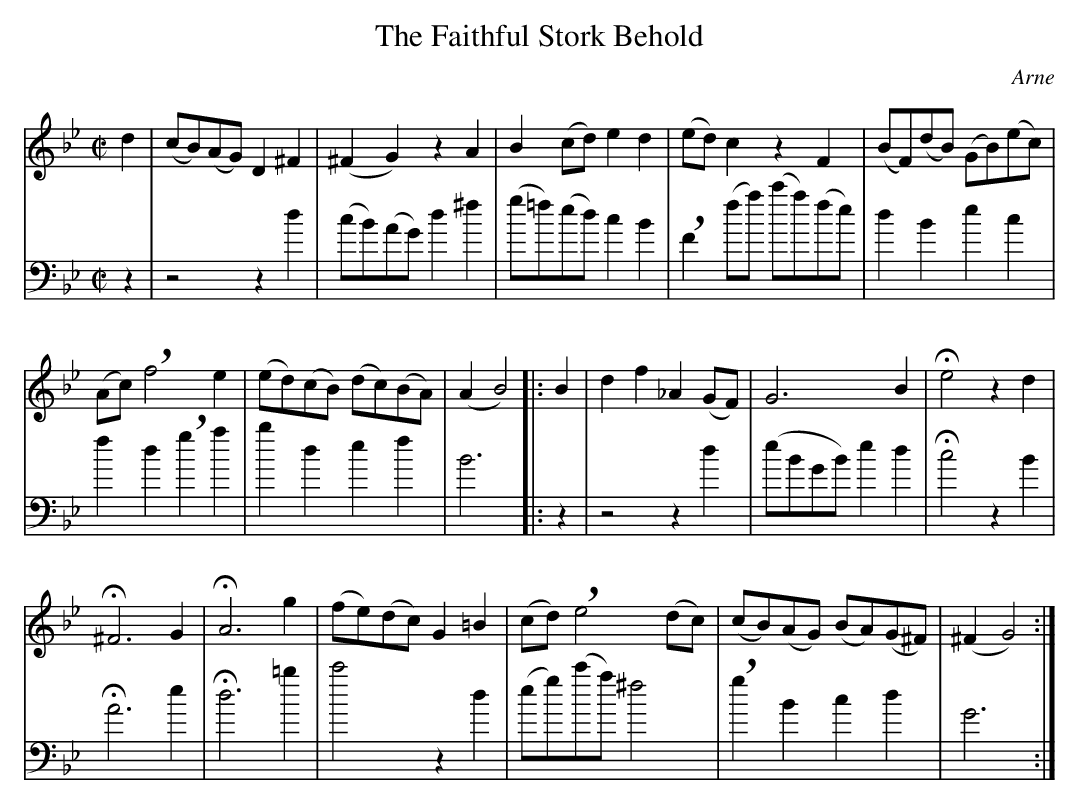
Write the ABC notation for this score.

X:1
T:The Faithful Stork Behold
C:Arne
U:R=!breath!
U:T=!tenuto!
L:1/4
M:C|
K:Bb
V:1 clef=treble
d | (c/B/)(A/G/) D ^F | (^F G) z A | B (c/d/)  e d | (e/d/) c z F | (B/F/)(d/B/) (G/B/)(e/c/) |
(A/c/) Rf2 e | (e/d/)(c/B/) (d/c/)(B/A/) | (A B2 ) |: B | d f _A (G/F/) | G3 B | !fermata!e2 z d |
!fermata!^F3 G | !fermata!A3 g | (f/e/)(d/c/) G =B | (c/d/) Re2 (d/c/) | (c/B/)(A/G/) (B/A/)(G/^F/) | (^F G2) :|
V:2 clef=bass
z | z2 z  d | (c/B/)(A/G/) d ^f | (g/=f/)(e/d/) c B | RF (f/a/) (c'/a/)(f/e/) | d B e c |
f d Rg a | b d e f | B3 |: z | z2 z d | (e/B/G/B/) e d | Hc2 z B |
HA3 e | Hd3 =b | c'2 z d | (e/g/)(c'/a/) ^f2 | Rg B c d | G3 :|
